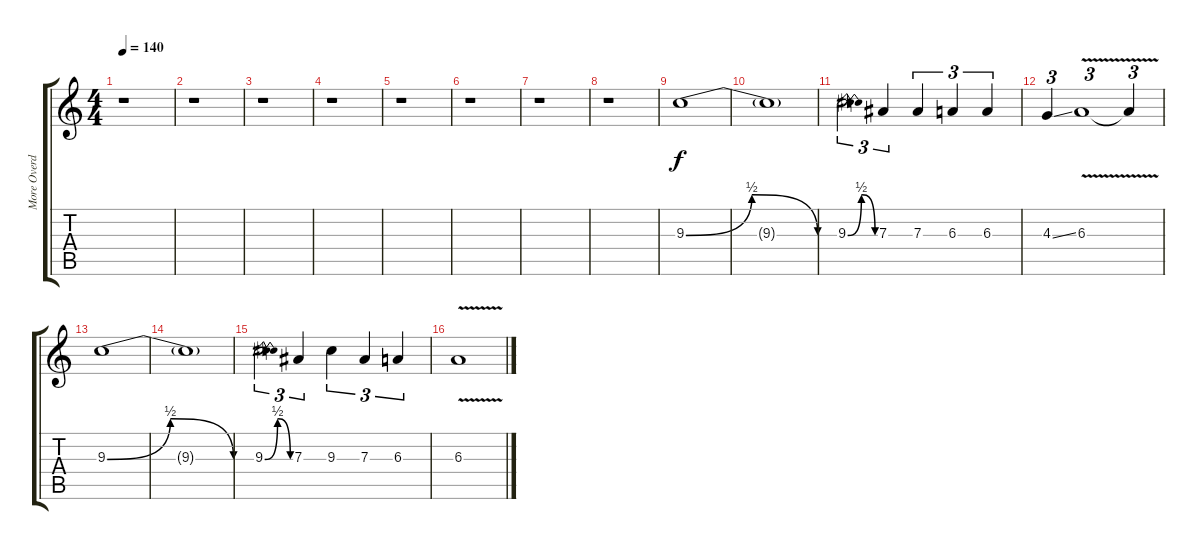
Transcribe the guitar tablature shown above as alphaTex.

\track ("More Overdubs" "More Overd") {instrument distortionguitar}
\staff {score tabs}
\tuning (C4 G3 Eb3 Bb2 F2 C2) {hide}
\ts (4 4)
\tempo 140
\clef g2
\ks c
r.1{dy f} |
r.1 |
r.1 |
r.1 |
r.1 |
r.1 |
r.1 |
r.1 |
9.3{be (bendrelease 0 0 30 2 30 2 60 0)}.1 |
9.3{t}.1 |
9.3{be (bendrelease 0 0 30 2 30 2 60 0)}.2{tu (3 2)} 7.3.4{tu (3 2)} 7.3.4{tu (3 2)} 6.3.4{tu (3 2)} 6.3.4{tu (3 2)} |
4.3{ss}.4{tu (3 2)} 6.3{v}.1{tu (3 2)} 6.3{t}.4{tu (3 2)} |
9.3{be (bendrelease 0 0 30 2 30 2 60 0)}.1 |
9.3{t}.1 |
9.3{be (bendrelease 0 0 30 2 30 2 60 0)}.2{tu (3 2)} 7.3.4{tu (3 2)} 9.3.4{tu (3 2)} 7.3.4{tu (3 2)} 6.3.4{tu (3 2)} |
6.3{v}.1
